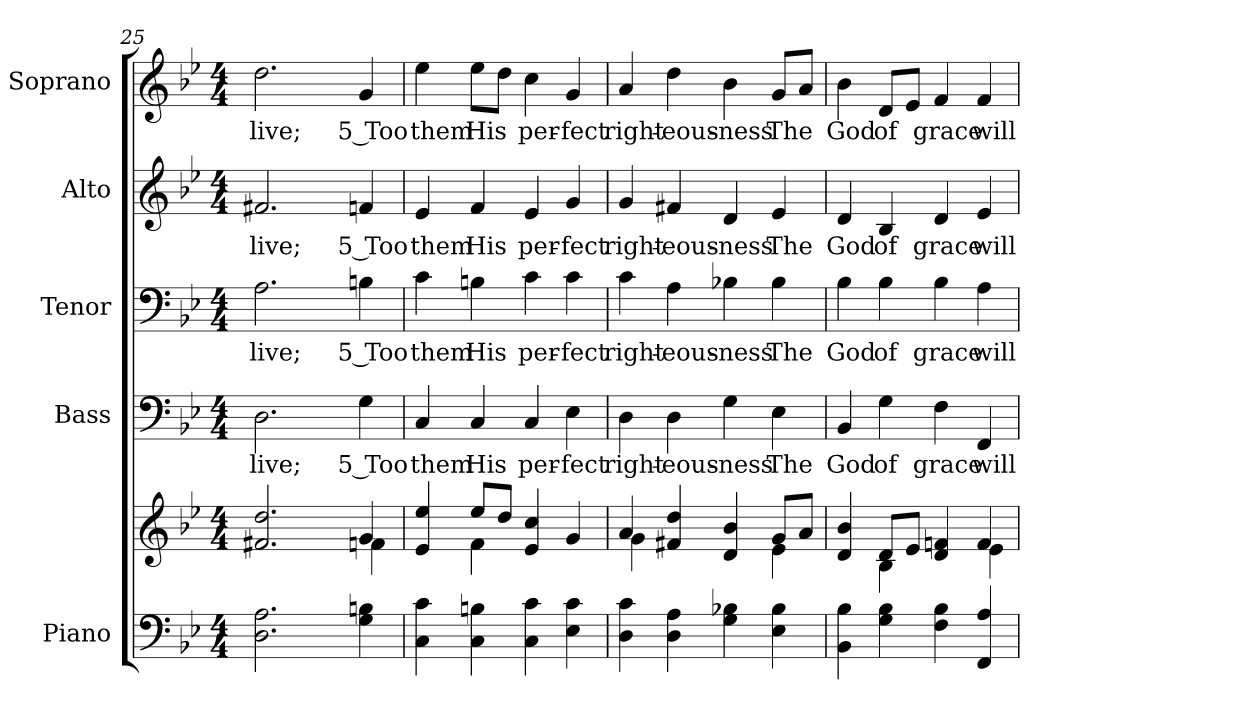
**kern	**kern	**kern	**text	**kern	**text	**kern	**text	**kern	**text
*part5	*part5	*part4	*part4	*part3	*part3	*part2	*part2	*part1	*part1
*staff6	*staff5	*staff4	*staff4	*staff3	*staff3	*staff2	*staff2	*staff1	*staff1
*I"Piano	*	*I"Bass	*	*I"Tenor	*	*I"Alto	*	*I"Soprano	*
*I'Pno.	*	*I'B.	*	*I'T.	*	*I'A.	*	*I'S.	*
*clefF4	*clefG2	*clefF4	*	*clefF4	*	*clefG2	*	*clefG2	*
*k[b-e-]	*k[b-e-]	*k[b-e-]	*	*k[b-e-]	*	*k[b-e-]	*	*k[b-e-]	*
*B-:	*B-:	*B-:	*	*B-:	*	*B-:	*	*B-:	*
*M4/4	*M4/4	*M4/4	*	*M4/4	*	*M4/4	*	*M4/4	*
=25	=25	=25	=25	=25	=25	=25	=25	=25	=25
*	*^	*	*	*	*	*	*	*	*
!	!	!	!	!LO:LY:b:color=#000000	!	!	!	!	!	!
!	!	!	!	!	!	!LO:LY:b:color=#000000	!	!	!	!
!	!	!	!	!	!	!	!	!LO:LY:b:color=#000000	!	!
!	!	!	!	!	!	!	!	!	!	!LO:LY:b:color=#000000
2.Di\ 2.Ai	2.f#Xi/ 2.ddi	2ryy	2.Di\	live;	2.Ai\	live;	2.f#Xi/	live;	2.ddi\	live;
.	.	4ryy	.	.	.	.	.	.	.	.
!	!	!	!	!LO:LY:b:color=#000000	!	!	!	!	!	!
!	!	!	!	!	!	!LO:LY:b:color=#000000	!	!	!	!
!	!	!	!	!	!	!	!	!LO:LY:b:color=#000000	!	!
!	!	!	!	!	!	!	!	!	!	!LO:LY:b:color=#000000
4Gi\ 4Bni	4gi/	4fni\	4Gi\	5 Too	4Bni\	5 Too	4fni/	5 Too	4gi/	5 Too
!!LO:PB:g=z
=26	=26	=26	=26	=26	=26	=26	=26	=26	=26	=26
!	!	!	!	!LO:LY:b:color=#000000	!	!	!	!	!	!
!	!	!	!	!	!	!LO:LY:b:color=#000000	!	!	!	!
!	!	!	!	!	!	!	!	!LO:LY:b:color=#000000	!	!
!	!	!	!	!	!	!	!	!	!	!LO:LY:b:color=#000000
4Ci\ 4ci	4e-i/ 4ee-i	4ryy	4Ci/	them	4ci\	them	4e-i/	them	4ee-i\	them
!	!	!	!	!LO:LY:b:color=#000000	!	!	!	!	!	!
!	!	!	!	!	!	!LO:LY:b:color=#000000	!	!	!	!
!	!	!	!	!	!	!	!	!LO:LY:b:color=#000000	!	!
!	!	!	!	!	!	!	!	!	!	!LO:LY:b:color=#000000
4Ci\ 4Bni	8ee-i/L	4fi\	4Ci/	His	4Bni\	His	4fi/	His	8ee-i\L	His
.	8ddi/J	.	.	.	.	.	.	.	8ddi\J	.
!	!	!	!	!LO:LY:b:color=#000000	!	!	!	!	!	!
!	!	!	!	!	!	!LO:LY:b:color=#000000	!	!	!	!
!	!	!	!	!	!	!	!	!LO:LY:b:color=#000000	!	!
!	!	!	!	!	!	!	!	!	!	!LO:LY:b:color=#000000
4Ci\ 4ci	4e-i/ 4cci	2ryy	4Ci/	per-	4ci\	per-	4e-i/	per-	4cci\	per-
!	!	!	!	!LO:LY:b:color=#000000	!	!	!	!	!	!
!	!	!	!	!	!	!LO:LY:b:color=#000000	!	!	!	!
!	!	!	!	!	!	!	!	!LO:LY:b:color=#000000	!	!
!	!	!	!	!	!	!	!	!	!	!LO:LY:b:color=#000000
4E-i\ 4ci	4gi/	.	4E-i\	-fect	4ci\	-fect	4gi/	-fect	4gi/	-fect
=27	=27	=27	=27	=27	=27	=27	=27	=27	=27	=27
!	!	!	!	!LO:LY:b:color=#000000	!	!	!	!	!	!
!	!	!	!	!	!	!LO:LY:b:color=#000000	!	!	!	!
!	!	!	!	!	!	!	!	!LO:LY:b:color=#000000	!	!
!	!	!	!	!	!	!	!	!	!	!LO:LY:b:color=#000000
4Di\ 4ci	4ai/	4gi\	4Di\	right-	4ci\	right-	4gi/	right-	4ai/	right-
!	!	!	!	!LO:LY:b:color=#000000	!	!	!	!	!	!
!	!	!	!	!	!	!LO:LY:b:color=#000000	!	!	!	!
!	!	!	!	!	!	!	!	!LO:LY:b:color=#000000	!	!
!	!	!	!	!	!	!	!	!	!	!LO:LY:b:color=#000000
4Di\ 4Ai	4f#Xi/ 4ddi	4ryy	4Di\	-eous-	4Ai\	-eous-	4f#Xi/	-eous-	4ddi\	-eous-
!	!	!	!	!LO:LY:b:color=#000000	!	!	!	!	!	!
!	!	!	!	!	!	!LO:LY:b:color=#000000	!	!	!	!
!	!	!	!	!	!	!	!	!LO:LY:b:color=#000000	!	!
!	!	!	!	!	!	!	!	!	!	!LO:LY:b:color=#000000
4Gi\ 4B-Xi	4di/ 4b-i	4ryy	4Gi\	-ness	4B-Xi\	-ness	4di/	-ness	4b-i\	-ness
!	!	!	!	!LO:LY:b:color=#000000	!	!	!	!	!	!
!	!	!	!	!	!	!LO:LY:b:color=#000000	!	!	!	!
!	!	!	!	!	!	!	!	!LO:LY:b:color=#000000	!	!
!	!	!	!	!	!	!	!	!	!	!LO:LY:b:color=#000000
4E-i\ 4B-i	8gi/L	4e-i\	4E-i\	The	4B-i\	The	4e-i/	The	8gi/L	The
.	8ai/J	.	.	.	.	.	.	.	8ai/J	.
=28	=28	=28	=28	=28	=28	=28	=28	=28	=28	=28
!	!	!	!	!LO:LY:b:color=#000000	!	!	!	!	!	!
!	!	!	!	!	!	!LO:LY:b:color=#000000	!	!	!	!
!	!	!	!	!	!	!	!	!LO:LY:b:color=#000000	!	!
!	!	!	!	!	!	!	!	!	!	!LO:LY:b:color=#000000
4BB-i\ 4B-i	4di/ 4b-i	4ryy	4BB-i/	God	4B-i\	God	4di/	God	4b-i\	God
!	!	!	!	!LO:LY:b:color=#000000	!	!	!	!	!	!
!	!	!	!	!	!	!LO:LY:b:color=#000000	!	!	!	!
!	!	!	!	!	!	!	!	!LO:LY:b:color=#000000	!	!
!	!	!	!	!	!	!	!	!	!	!LO:LY:b:color=#000000
4Gi\ 4B-i	8di/L	4B-i\	4Gi\	of	4B-i\	of	4B-i/	of	8di/L	of
.	8e-i/J	.	.	.	.	.	.	.	8e-i/J	.
!	!	!	!	!LO:LY:b:color=#000000	!	!	!	!	!	!
!	!	!	!	!	!	!LO:LY:b:color=#000000	!	!	!	!
!	!	!	!	!	!	!	!	!LO:LY:b:color=#000000	!	!
!	!	!	!	!	!	!	!	!	!	!LO:LY:b:color=#000000
4Fi\ 4B-i	4di/ 4fni	4ryy	4Fi\	grace	4B-i\	grace	4di/	grace	4fi/	grace
!	!	!	!	!LO:LY:b:color=#000000	!	!	!	!	!	!
!	!	!	!	!	!	!LO:LY:b:color=#000000	!	!	!	!
!	!	!	!	!	!	!	!	!LO:LY:b:color=#000000	!	!
!	!	!	!	!	!	!	!	!	!	!LO:LY:b:color=#000000
4FFi/ 4Ai	4fi/	4e-i\	4FFi/	will	4Ai\	will	4e-i/	will	4fi/	will
*	*v	*v	*	*	*	*	*	*	*	*
=	=	=	=	=	=	=	=	=	=
*-	*-	*-	*-	*-	*-	*-	*-	*-	*-
